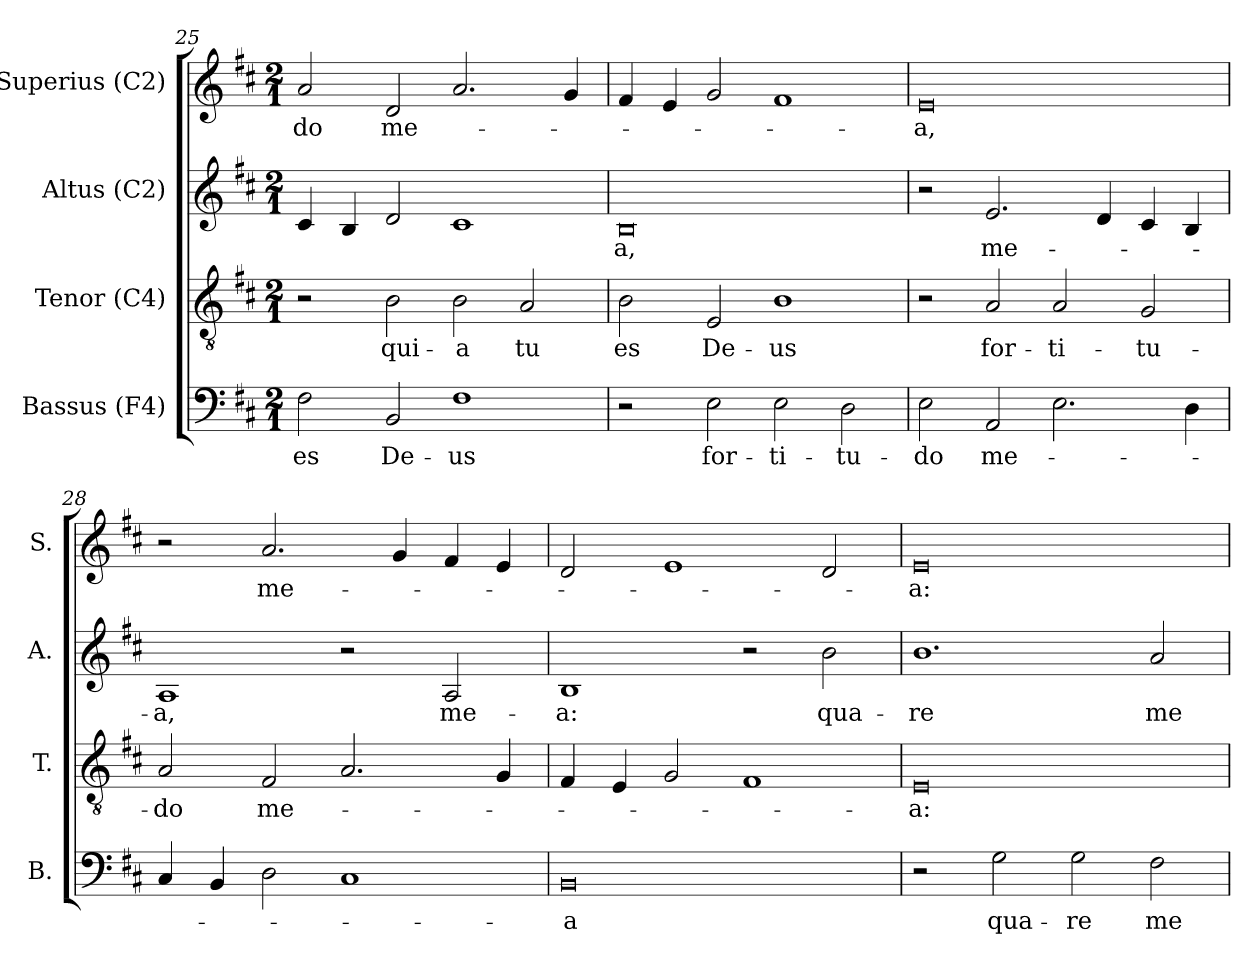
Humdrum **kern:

**kern	**text	**kern	**text	**kern	**text	**kern	**text
*part4	*part4	*part3	*part3	*part2	*part2	*part1	*part1
*staff4	*staff4	*staff3	*staff3	*staff2	*staff2	*staff1	*staff1
*I"Bassus (F4)	*	*I"Tenor (C4)	*	*I"Altus (C2)	*	*I"Superius (C2)	*
*I'B.	*	*I'T.	*	*I'A.	*	*I'S.	*
*clefF4	*	*clefGv2	*	*clefG2	*	*clefG2	*
*	*	*ITrd7c12	*	*ITrd7c12	*	*	*
*k[f#c#]	*	*k[f#c#]	*	*k[f#c#]	*	*k[f#c#]	*
*D:	*	*D:	*	*D:	*	*D:	*
*M2/1	*	*M2/1	*	*M2/1	*	*M2/1	*
=25	=25	=25	=25	=25	=25	=25	=25
!	!LO:LY:b:color=#000000	!	!	!	!	!	!
!	!	!	!	!	!	!	!LO:LY:b:color=#000000
2F#i\	es	2r	.	4C#i/	.	2ai/	-do
.	.	.	.	4BBi/	.	.	.
!	!LO:LY:b:color=#000000	!	!	!	!	!	!
!	!	!	!LO:LY:b:color=#000000	!	!	!	!
!	!	!	!	!	!	!	!LO:LY:b:color=#000000
2BBi/	De-	2BBi\	qui-	2Di/	.	2di/	me-
!	!LO:LY:b:color=#000000	!	!	!	!	!	!
!	!	!	!LO:LY:b:color=#000000	!	!	!	!
1F#i	-us	2BBi\	-a	1C#i	.	2.ai/	.
!	!	!	!LO:LY:b:color=#000000	!	!	!	!
.	.	2AAi/	tu	.	.	.	.
.	.	.	.	.	.	4gi/	.
!!LO:PB:g=z
=26	=26	=26	=26	=26	=26	=26	=26
!	!	!	!LO:LY:b:color=#000000	!	!	!	!
!	!	!	!	!	!LO:LY:b:color=#000000	!	!
2r	.	2BBi\	es	0BBi	-a,	4f#i/	.
.	.	.	.	.	.	4ei/	.
!	!LO:LY:b:color=#000000	!	!	!	!	!	!
!	!	!	!LO:LY:b:color=#000000	!	!	!	!
2Ei\	for-	2EEi/	De-	.	.	2gi/	.
!	!LO:LY:b:color=#000000	!	!	!	!	!	!
!	!	!	!LO:LY:b:color=#000000	!	!	!	!
2Ei\	-ti-	1BBi	-us	.	.	1f#i	.
!	!LO:LY:b:color=#000000	!	!	!	!	!	!
2Di\	-tu-	.	.	.	.	.	.
=27	=27	=27	=27	=27	=27	=27	=27
!	!LO:LY:b:color=#000000	!	!	!	!	!	!
!	!	!	!	!	!	!	!LO:LY:b:color=#000000
2Ei\	-do	2r	.	2r	.	0ei	-a,
!	!LO:LY:b:color=#000000	!	!	!	!	!	!
!	!	!	!LO:LY:b:color=#000000	!	!	!	!
!	!	!	!	!	!LO:LY:b:color=#000000	!	!
2AAi/	me-	2AAi/	for-	2.Ei/	me-	.	.
!	!	!	!LO:LY:b:color=#000000	!	!	!	!
2.Ei\	.	2AAi/	-ti-	.	.	.	.
.	.	.	.	4Di/	.	.	.
!	!	!	!LO:LY:b:color=#000000	!	!	!	!
.	.	2GGi/	-tu-	4C#i/	.	.	.
4Di\	.	.	.	4BBi/	.	.	.
=28	=28	=28	=28	=28	=28	=28	=28
!	!	!	!LO:LY:b:color=#000000	!	!	!	!
!	!	!	!	!	!LO:LY:b:color=#000000	!	!
4C#i/	.	2AAi/	-do	1AAi	-a,	2r	.
4BBi/	.	.	.	.	.	.	.
!	!	!	!LO:LY:b:color=#000000	!	!	!	!
!	!	!	!	!	!	!	!LO:LY:b:color=#000000
2Di\	.	2FF#i/	me-	.	.	2.ai/	me-
1C#i	.	2.AAi/	.	2r	.	.	.
.	.	.	.	.	.	4gi/	.
!	!	!	!	!	!LO:LY:b:color=#000000	!	!
.	.	.	.	2AAi/	me-	4f#i/	.
.	.	4GGi/	.	.	.	4ei/	.
=29	=29	=29	=29	=29	=29	=29	=29
!	!LO:LY:b:color=#000000	!	!	!	!	!	!
!	!	!	!	!	!LO:LY:b:color=#000000	!	!
0BBi	-a	4FF#i/	.	1BBi	-a:	2di/	.
.	.	4EEi/	.	.	.	.	.
.	.	2GGi/	.	.	.	1ei	.
.	.	1FF#i	.	2r	.	.	.
!	!	!	!	!	!LO:LY:b:color=#000000	!	!
.	.	.	.	2Bi\	qua-	2di/	.
!!LO:LB:g=z
=30	=30	=30	=30	=30	=30	=30	=30
!	!	!	!LO:LY:b:color=#000000	!	!	!	!
!	!	!	!	!	!LO:LY:b:color=#000000	!	!
!	!	!	!	!	!	!	!LO:LY:b:color=#000000
2r	.	0EEi	-a:	1.Bi	-re	0ei	-a:
!	!LO:LY:b:color=#000000	!	!	!	!	!	!
2Gi\	qua-	.	.	.	.	.	.
!	!LO:LY:b:color=#000000	!	!	!	!	!	!
2Gi\	-re	.	.	.	.	.	.
!	!LO:LY:b:color=#000000	!	!	!	!	!	!
!	!	!	!	!	!LO:LY:b:color=#000000	!	!
2F#i\	me	.	.	2Ai/	me	.	.
=	=	=	=	=	=	=	=
*-	*-	*-	*-	*-	*-	*-	*-
